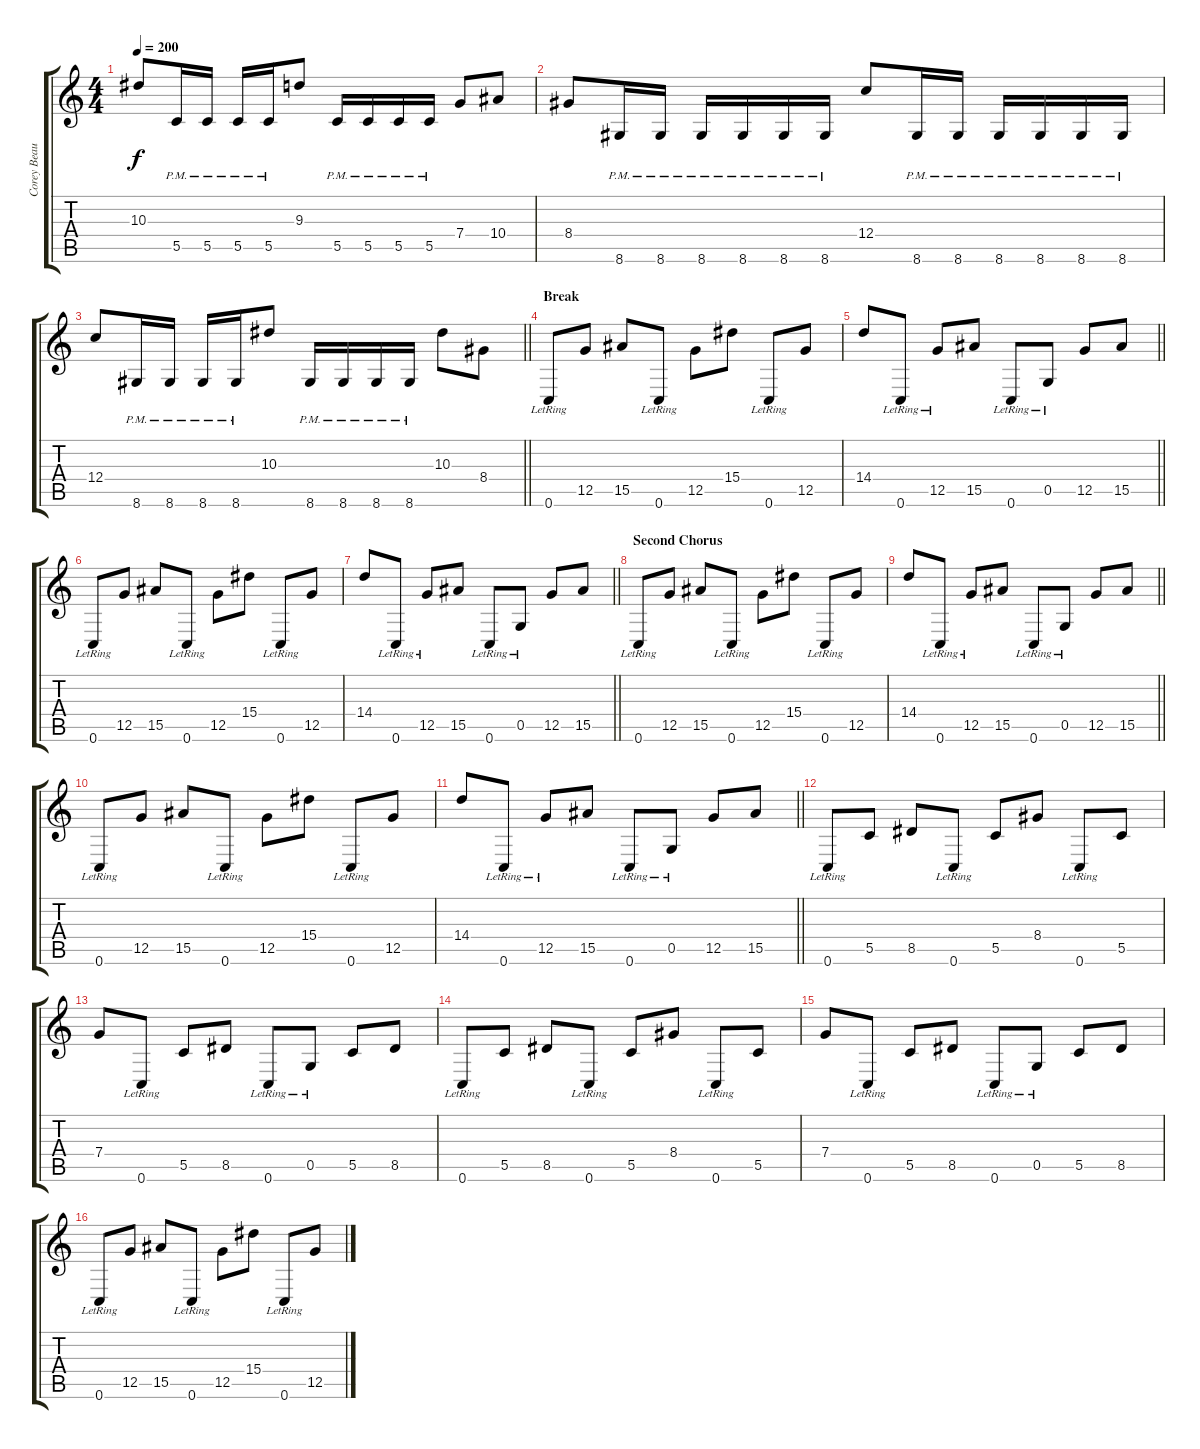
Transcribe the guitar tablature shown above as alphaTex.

\track ("Corey Beauleui" "Corey Beau") {instrument distortionguitar}
\staff {score tabs}
\tuning (D4 A3 F3 C3 G2 C2) {hide}
\ts (4 4)
\tempo 200
\clef g2
\ks c
10.3.8{dy f} 5.5{pm}.16 5.5{pm}.16 5.5{pm}.16 5.5{pm}.16 9.3.8 5.5{pm}.16 5.5{pm}.16 5.5{pm}.16 5.5{pm}.16 7.4.8 10.4.8 |
8.4.8 8.6{pm}.16 8.6{pm}.16 8.6{pm}.16 8.6{pm}.16 8.6{pm}.16 8.6{pm}.16 12.4.8 8.6{pm}.16 8.6{pm}.16 8.6{pm}.16 8.6{pm}.16 8.6{pm}.16 8.6{pm}.16 |
\barLineRight lightlight
12.4.8 8.6{pm}.16 8.6{pm}.16 8.6{pm}.16 8.6{pm}.16 10.3.8 8.6{pm}.16 8.6{pm}.16 8.6{pm}.16 8.6{pm}.16 10.3.8 8.4.8 |
\section ("" "Break")
0.6{lr}.8 12.5.8 15.5.8 0.6{lr}.8 12.5.8 15.4.8 0.6{lr}.8 12.5.8 |
\barLineRight lightlight
14.4.8 0.6{lr}.8 12.5{lr}.8 15.5.8 0.6{lr}.8 0.5{lr}.8 12.5.8 15.5.8 |
0.6{lr}.8 12.5.8 15.5.8 0.6{lr}.8 12.5.8 15.4.8 0.6{lr}.8 12.5.8 |
\barLineRight lightlight
14.4.8 0.6{lr}.8 12.5{lr}.8 15.5.8 0.6{lr}.8 0.5{lr}.8 12.5.8 15.5.8 |
\section ("" "Second Chorus")
0.6{lr}.8 12.5.8 15.5.8 0.6{lr}.8 12.5.8 15.4.8 0.6{lr}.8 12.5.8 |
\barLineRight lightlight
14.4.8 0.6{lr}.8 12.5{lr}.8 15.5.8 0.6{lr}.8 0.5{lr}.8 12.5.8 15.5.8 |
0.6{lr}.8 12.5.8 15.5.8 0.6{lr}.8 12.5.8 15.4.8 0.6{lr}.8 12.5.8 |
\barLineRight lightlight
14.4.8 0.6{lr}.8 12.5{lr}.8 15.5.8 0.6{lr}.8 0.5{lr}.8 12.5.8 15.5.8 |
0.6{lr}.8 5.5.8 8.5.8 0.6{lr}.8 5.5.8 8.4.8 0.6{lr}.8 5.5.8 |
7.4.8 0.6{lr}.8 5.5.8 8.5.8 0.6{lr}.8 0.5{lr}.8 5.5.8 8.5.8 |
0.6{lr}.8 5.5.8 8.5.8 0.6{lr}.8 5.5.8 8.4.8 0.6{lr}.8 5.5.8 |
7.4.8 0.6{lr}.8 5.5.8 8.5.8 0.6{lr}.8 0.5{lr}.8 5.5.8 8.5.8 |
0.6{lr}.8 12.5.8 15.5.8 0.6{lr}.8 12.5.8 15.4.8 0.6{lr}.8 12.5.8
